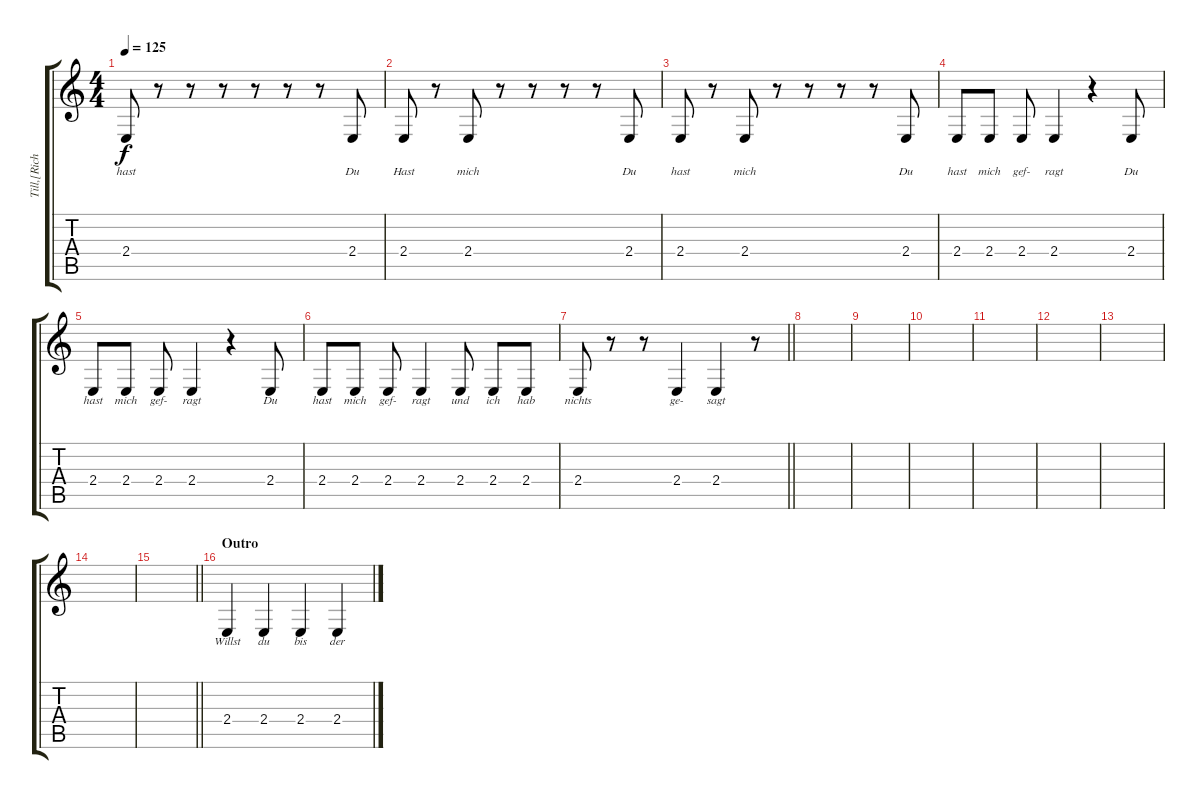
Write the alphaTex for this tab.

\track ("Till,[Richard And Paul] (Vocals)" "Till,[Rich") {instrument voiceoohs}
\staff {score tabs}
\tuning (E4 B3 G3 D3 A2 E2) {hide}
\ts (4 4)
\tempo 125
\clef g2
\ks c
2.4.8{lyrics (0 "hast") lyrics (1 "") lyrics (2 "") lyrics (3 "") lyrics (4 "") dy f} r.8 r.8 r.8 r.8 r.8 r.8 2.4.8{lyrics (0 "Du") lyrics (1 "") lyrics (2 "") lyrics (3 "") lyrics (4 "")} |
2.4.8{lyrics (0 "Hast") lyrics (1 "") lyrics (2 "") lyrics (3 "") lyrics (4 "")} r.8 2.4.8{lyrics (0 "mich") lyrics (1 "") lyrics (2 "") lyrics (3 "") lyrics (4 "")} r.8 r.8 r.8 r.8 2.4.8{lyrics (0 "Du") lyrics (1 "") lyrics (2 "") lyrics (3 "") lyrics (4 "")} |
2.4.8{lyrics (0 "hast") lyrics (1 "") lyrics (2 "") lyrics (3 "") lyrics (4 "")} r.8 2.4.8{lyrics (0 "mich") lyrics (1 "") lyrics (2 "") lyrics (3 "") lyrics (4 "")} r.8 r.8 r.8 r.8 2.4.8{lyrics (0 "Du") lyrics (1 "") lyrics (2 "") lyrics (3 "") lyrics (4 "")} |
2.4.8{lyrics (0 "hast") lyrics (1 "") lyrics (2 "") lyrics (3 "") lyrics (4 "")} 2.4.8{lyrics (0 "mich") lyrics (1 "") lyrics (2 "") lyrics (3 "") lyrics (4 "")} 2.4.8{lyrics (0 "gef-") lyrics (1 "") lyrics (2 "") lyrics (3 "") lyrics (4 "")} 2.4.4{lyrics (0 "ragt") lyrics (1 "") lyrics (2 "") lyrics (3 "") lyrics (4 "")} r.4 2.4.8{lyrics (0 "Du") lyrics (1 "") lyrics (2 "") lyrics (3 "") lyrics (4 "")} |
2.4.8{lyrics (0 "hast") lyrics (1 "") lyrics (2 "") lyrics (3 "") lyrics (4 "")} 2.4.8{lyrics (0 "mich") lyrics (1 "") lyrics (2 "") lyrics (3 "") lyrics (4 "")} 2.4.8{lyrics (0 "gef-") lyrics (1 "") lyrics (2 "") lyrics (3 "") lyrics (4 "")} 2.4.4{lyrics (0 "ragt") lyrics (1 "") lyrics (2 "") lyrics (3 "") lyrics (4 "")} r.4 2.4.8{lyrics (0 "Du") lyrics (1 "") lyrics (2 "") lyrics (3 "") lyrics (4 "")} |
2.4.8{lyrics (0 "hast") lyrics (1 "") lyrics (2 "") lyrics (3 "") lyrics (4 "")} 2.4.8{lyrics (0 "mich") lyrics (1 "") lyrics (2 "") lyrics (3 "") lyrics (4 "")} 2.4.8{lyrics (0 "gef-") lyrics (1 "") lyrics (2 "") lyrics (3 "") lyrics (4 "")} 2.4.4{lyrics (0 "ragt") lyrics (1 "") lyrics (2 "") lyrics (3 "") lyrics (4 "")} 2.4.8{lyrics (0 "und") lyrics (1 "") lyrics (2 "") lyrics (3 "") lyrics (4 "")} 2.4.8{lyrics (0 "ich") lyrics (1 "") lyrics (2 "") lyrics (3 "") lyrics (4 "")} 2.4.8{lyrics (0 "hab") lyrics (1 "") lyrics (2 "") lyrics (3 "") lyrics (4 "")} |
\barLineRight lightlight
2.4.8{lyrics (0 "nichts") lyrics (1 "") lyrics (2 "") lyrics (3 "") lyrics (4 "")} r.8 r.8 2.4.4{lyrics (0 "ge-") lyrics (1 "") lyrics (2 "") lyrics (3 "") lyrics (4 "")} 2.4.4{lyrics (0 "sagt") lyrics (1 "") lyrics (2 "") lyrics (3 "") lyrics (4 "")} r.8 |
|
|
|
|
|
|
|
\barLineRight lightlight
|
\section ("" "Outro")
2.4.4{lyrics (0 "Willst") lyrics (1 "") lyrics (2 "") lyrics (3 "") lyrics (4 "")} 2.4.4{lyrics (0 "du") lyrics (1 "") lyrics (2 "") lyrics (3 "") lyrics (4 "")} 2.4.4{lyrics (0 "bis") lyrics (1 "") lyrics (2 "") lyrics (3 "") lyrics (4 "")} 2.4.4{lyrics (0 "der") lyrics (1 "") lyrics (2 "") lyrics (3 "") lyrics (4 "")}
